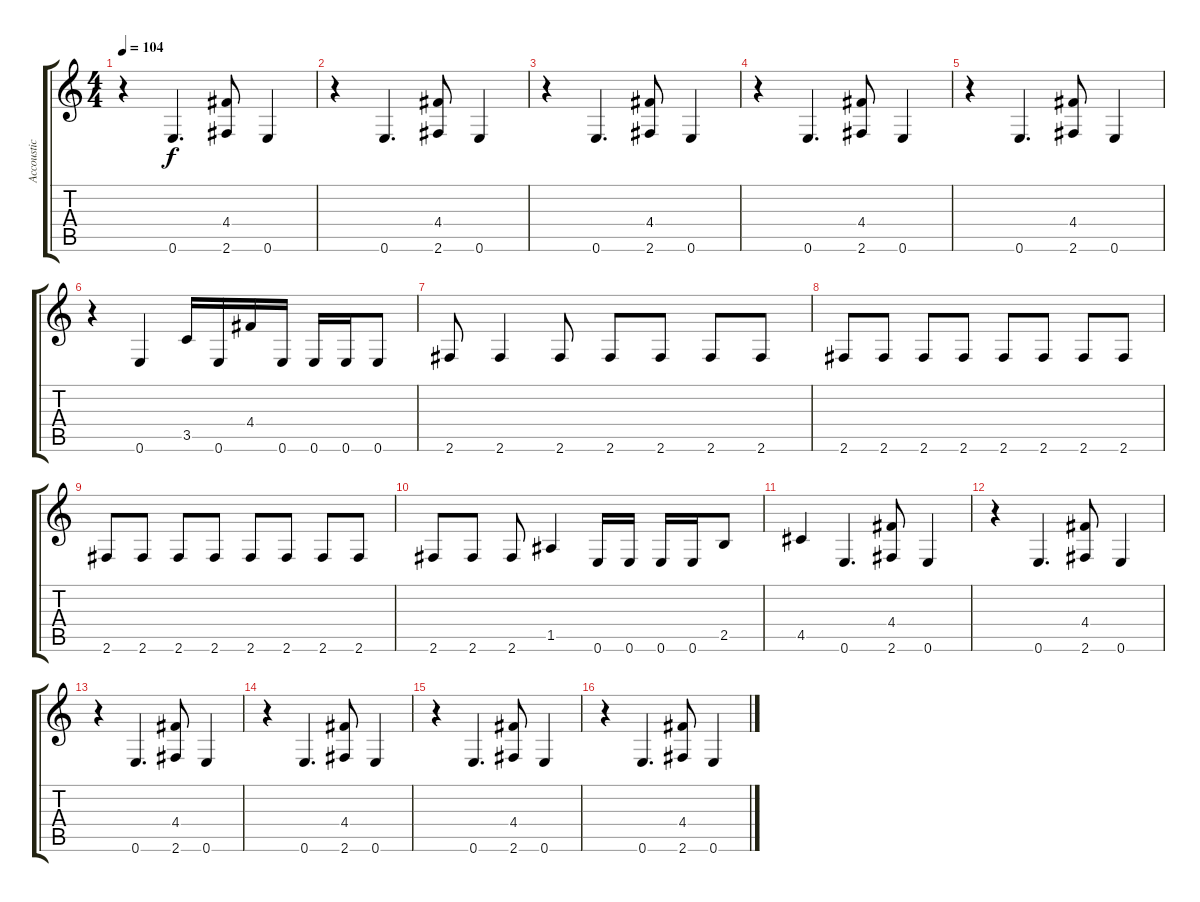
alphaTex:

\track ("Accoustic Guitar" "Accoustic ") {instrument acousticguitarsteel}
\staff {score tabs}
\tuning (E4 B3 G3 D3 A2 E2) {hide}
\ts (4 4)
\tempo 104
\clef g2
\ks c
r.4{dy f} 0.6.4{d} (4.4 2.6).8 0.6.4 |
r.4 0.6.4{d} (4.4 2.6).8 0.6.4 |
r.4 0.6.4{d} (4.4 2.6).8 0.6.4 |
r.4 0.6.4{d} (4.4 2.6).8 0.6.4 |
r.4 0.6.4{d} (4.4 2.6).8 0.6.4 |
r.4 0.6.4 3.5.16 0.6.16 4.4.16 0.6.16 0.6.16 0.6.16 0.6.8 |
2.6.8 2.6.4 2.6.8 2.6.8 2.6.8 2.6.8 2.6.8 |
2.6.8 2.6.8 2.6.8 2.6.8 2.6.8 2.6.8 2.6.8 2.6.8 |
2.6.8 2.6.8 2.6.8 2.6.8 2.6.8 2.6.8 2.6.8 2.6.8 |
2.6.8 2.6.8 2.6.8 1.5.4 0.6.16 0.6.16 0.6.16 0.6.16 2.5.8 |
4.5.4 0.6.4{d} (4.4 2.6).8 0.6.4 |
r.4 0.6.4{d} (4.4 2.6).8 0.6.4 |
r.4 0.6.4{d} (4.4 2.6).8 0.6.4 |
r.4 0.6.4{d} (4.4 2.6).8 0.6.4 |
r.4 0.6.4{d} (4.4 2.6).8 0.6.4 |
r.4 0.6.4{d} (4.4 2.6).8 0.6.4
